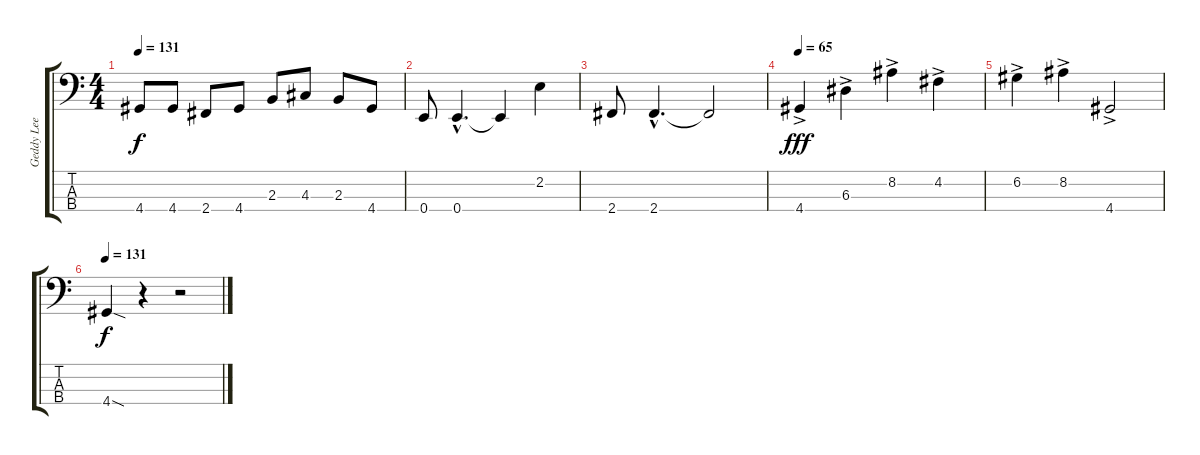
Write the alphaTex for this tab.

\track ("Geddy Lee" "Geddy Lee") {instrument electricbassfinger}
\staff {score tabs}
\tuning (G2 D2 A1 E1) {hide}
\ts (4 4)
\tempo 131
\clef f4
\ks c
4.4.8{dy f} 4.4.8 2.4.8 4.4.8 2.3.8 4.3.8 2.3.8 4.4.8 |
0.4.8 0.4{hac}.4{d} 0.4{t}.4 2.2.4 |
2.4.8 2.4{hac}.4{d} 2.4{t}.2 |
\tempo 65
4.4{ac}.4{dy fff} 6.3{ac}.4 8.2{ac}.4 4.2{ac}.4 |
6.2{ac}.4 8.2{ac}.4 4.4{ac}.2 |
\tempo 131
4.4{sod}.4{dy f} r.4 r.2
